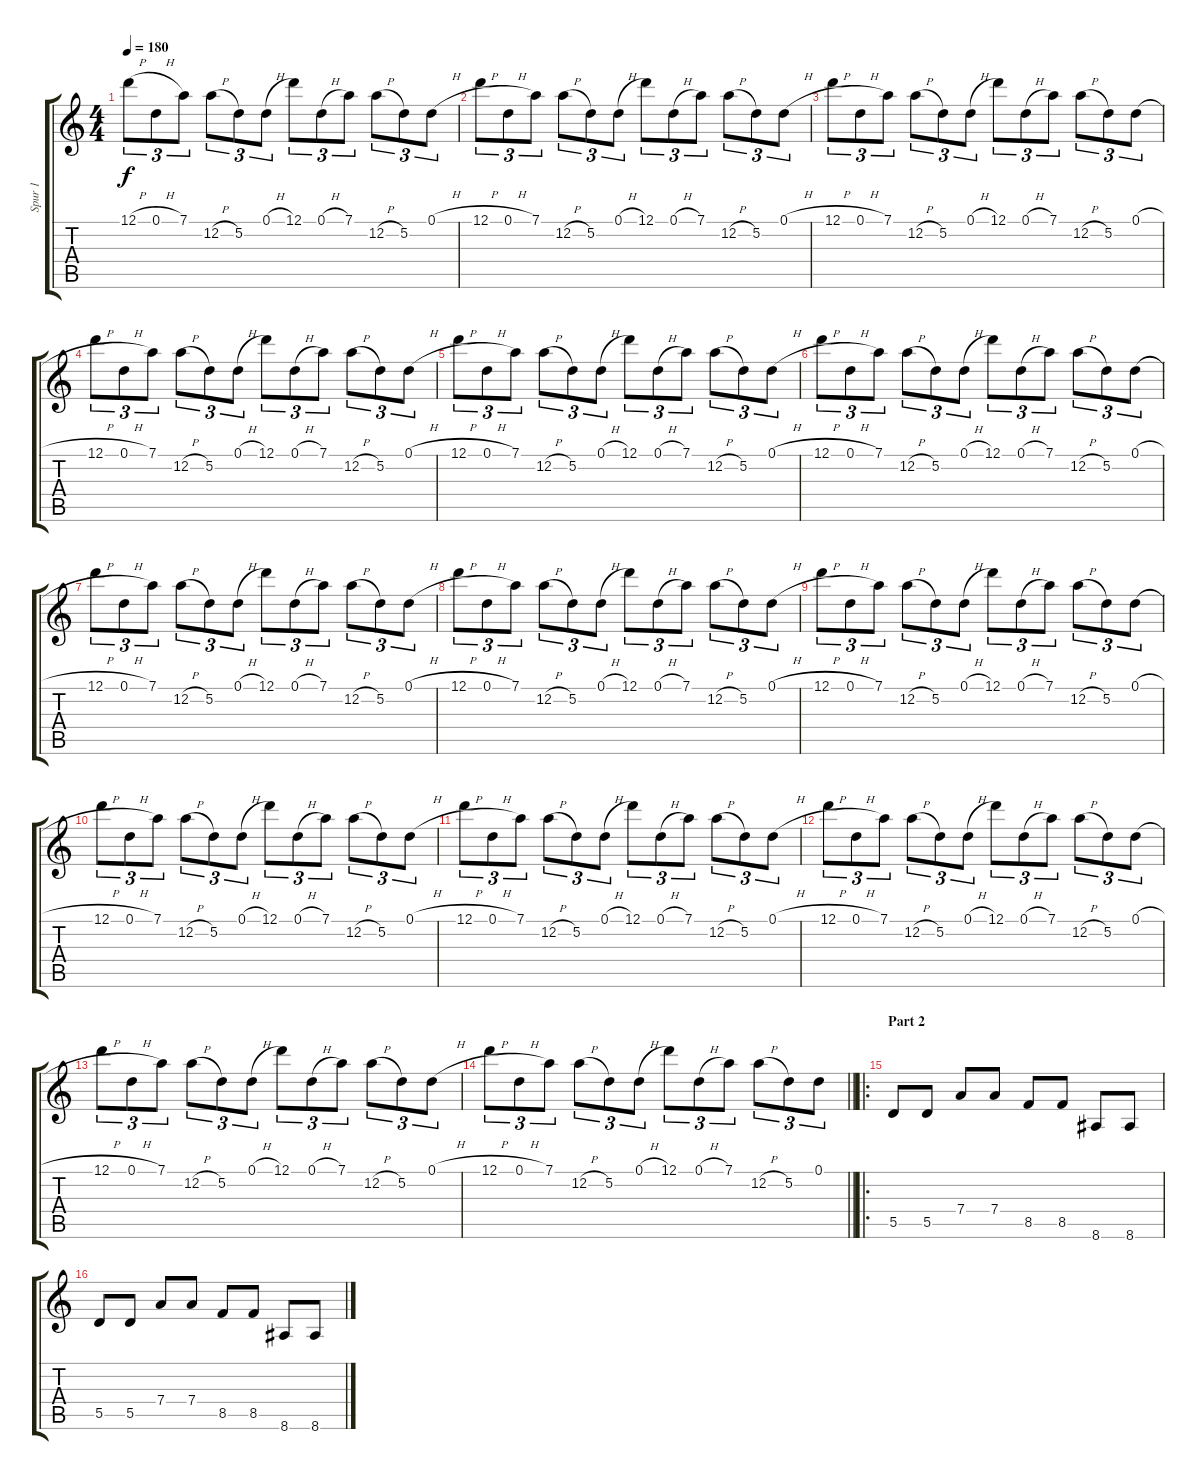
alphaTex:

\track ("Spur 1" "Spur 1") {instrument distortionguitar}
\staff {score tabs}
\tuning (D4 A3 G3 D3 A2 D2) {hide}
\ts (4 4)
\tempo 180
\clef g2
\ks c
12.1{h}.8{tu (3 2) dy f} 0.1{h}.8{tu (3 2)} 7.1.8{tu (3 2)} 12.2{h}.8{tu (3 2)} 5.2.8{tu (3 2)} 0.1{h}.8{tu (3 2)} 12.1.8{tu (3 2)} 0.1{h}.8{tu (3 2)} 7.1.8{tu (3 2)} 12.2{h}.8{tu (3 2)} 5.2.8{tu (3 2)} 0.1{h}.8{tu (3 2)} |
12.1{h}.8{tu (3 2)} 0.1{h}.8{tu (3 2)} 7.1.8{tu (3 2)} 12.2{h}.8{tu (3 2)} 5.2.8{tu (3 2)} 0.1{h}.8{tu (3 2)} 12.1.8{tu (3 2)} 0.1{h}.8{tu (3 2)} 7.1.8{tu (3 2)} 12.2{h}.8{tu (3 2)} 5.2.8{tu (3 2)} 0.1{h}.8{tu (3 2)} |
12.1{h}.8{tu (3 2)} 0.1{h}.8{tu (3 2)} 7.1.8{tu (3 2)} 12.2{h}.8{tu (3 2)} 5.2.8{tu (3 2)} 0.1{h}.8{tu (3 2)} 12.1.8{tu (3 2)} 0.1{h}.8{tu (3 2)} 7.1.8{tu (3 2)} 12.2{h}.8{tu (3 2)} 5.2.8{tu (3 2)} 0.1{h}.8{tu (3 2)} |
12.1{h}.8{tu (3 2)} 0.1{h}.8{tu (3 2)} 7.1.8{tu (3 2)} 12.2{h}.8{tu (3 2)} 5.2.8{tu (3 2)} 0.1{h}.8{tu (3 2)} 12.1.8{tu (3 2)} 0.1{h}.8{tu (3 2)} 7.1.8{tu (3 2)} 12.2{h}.8{tu (3 2)} 5.2.8{tu (3 2)} 0.1{h}.8{tu (3 2)} |
12.1{h}.8{tu (3 2)} 0.1{h}.8{tu (3 2)} 7.1.8{tu (3 2)} 12.2{h}.8{tu (3 2)} 5.2.8{tu (3 2)} 0.1{h}.8{tu (3 2)} 12.1.8{tu (3 2)} 0.1{h}.8{tu (3 2)} 7.1.8{tu (3 2)} 12.2{h}.8{tu (3 2)} 5.2.8{tu (3 2)} 0.1{h}.8{tu (3 2)} |
12.1{h}.8{tu (3 2)} 0.1{h}.8{tu (3 2)} 7.1.8{tu (3 2)} 12.2{h}.8{tu (3 2)} 5.2.8{tu (3 2)} 0.1{h}.8{tu (3 2)} 12.1.8{tu (3 2)} 0.1{h}.8{tu (3 2)} 7.1.8{tu (3 2)} 12.2{h}.8{tu (3 2)} 5.2.8{tu (3 2)} 0.1{h}.8{tu (3 2)} |
12.1{h}.8{tu (3 2)} 0.1{h}.8{tu (3 2)} 7.1.8{tu (3 2)} 12.2{h}.8{tu (3 2)} 5.2.8{tu (3 2)} 0.1{h}.8{tu (3 2)} 12.1.8{tu (3 2)} 0.1{h}.8{tu (3 2)} 7.1.8{tu (3 2)} 12.2{h}.8{tu (3 2)} 5.2.8{tu (3 2)} 0.1{h}.8{tu (3 2)} |
12.1{h}.8{tu (3 2)} 0.1{h}.8{tu (3 2)} 7.1.8{tu (3 2)} 12.2{h}.8{tu (3 2)} 5.2.8{tu (3 2)} 0.1{h}.8{tu (3 2)} 12.1.8{tu (3 2)} 0.1{h}.8{tu (3 2)} 7.1.8{tu (3 2)} 12.2{h}.8{tu (3 2)} 5.2.8{tu (3 2)} 0.1{h}.8{tu (3 2)} |
12.1{h}.8{tu (3 2)} 0.1{h}.8{tu (3 2)} 7.1.8{tu (3 2)} 12.2{h}.8{tu (3 2)} 5.2.8{tu (3 2)} 0.1{h}.8{tu (3 2)} 12.1.8{tu (3 2)} 0.1{h}.8{tu (3 2)} 7.1.8{tu (3 2)} 12.2{h}.8{tu (3 2)} 5.2.8{tu (3 2)} 0.1{h}.8{tu (3 2)} |
12.1{h}.8{tu (3 2)} 0.1{h}.8{tu (3 2)} 7.1.8{tu (3 2)} 12.2{h}.8{tu (3 2)} 5.2.8{tu (3 2)} 0.1{h}.8{tu (3 2)} 12.1.8{tu (3 2)} 0.1{h}.8{tu (3 2)} 7.1.8{tu (3 2)} 12.2{h}.8{tu (3 2)} 5.2.8{tu (3 2)} 0.1{h}.8{tu (3 2)} |
12.1{h}.8{tu (3 2)} 0.1{h}.8{tu (3 2)} 7.1.8{tu (3 2)} 12.2{h}.8{tu (3 2)} 5.2.8{tu (3 2)} 0.1{h}.8{tu (3 2)} 12.1.8{tu (3 2)} 0.1{h}.8{tu (3 2)} 7.1.8{tu (3 2)} 12.2{h}.8{tu (3 2)} 5.2.8{tu (3 2)} 0.1{h}.8{tu (3 2)} |
12.1{h}.8{tu (3 2)} 0.1{h}.8{tu (3 2)} 7.1.8{tu (3 2)} 12.2{h}.8{tu (3 2)} 5.2.8{tu (3 2)} 0.1{h}.8{tu (3 2)} 12.1.8{tu (3 2)} 0.1{h}.8{tu (3 2)} 7.1.8{tu (3 2)} 12.2{h}.8{tu (3 2)} 5.2.8{tu (3 2)} 0.1{h}.8{tu (3 2)} |
12.1{h}.8{tu (3 2)} 0.1{h}.8{tu (3 2)} 7.1.8{tu (3 2)} 12.2{h}.8{tu (3 2)} 5.2.8{tu (3 2)} 0.1{h}.8{tu (3 2)} 12.1.8{tu (3 2)} 0.1{h}.8{tu (3 2)} 7.1.8{tu (3 2)} 12.2{h}.8{tu (3 2)} 5.2.8{tu (3 2)} 0.1{h}.8{tu (3 2)} |
\barLineRight lightlight
12.1{h}.8{tu (3 2)} 0.1{h}.8{tu (3 2)} 7.1.8{tu (3 2)} 12.2{h}.8{tu (3 2)} 5.2.8{tu (3 2)} 0.1{h}.8{tu (3 2)} 12.1.8{tu (3 2)} 0.1{h}.8{tu (3 2)} 7.1.8{tu (3 2)} 12.2{h}.8{tu (3 2)} 5.2.8{tu (3 2)} 0.1.8{tu (3 2)} |
\ro
\section ("" "Part 2")
5.5.8{instrument electricguitarmuted} 5.5.8 7.4.8 7.4.8 8.5.8 8.5.8 8.6.8 8.6.8 |
5.5.8{instrument electricguitarmuted} 5.5.8 7.4.8 7.4.8 8.5.8 8.5.8 8.6.8 8.6.8
